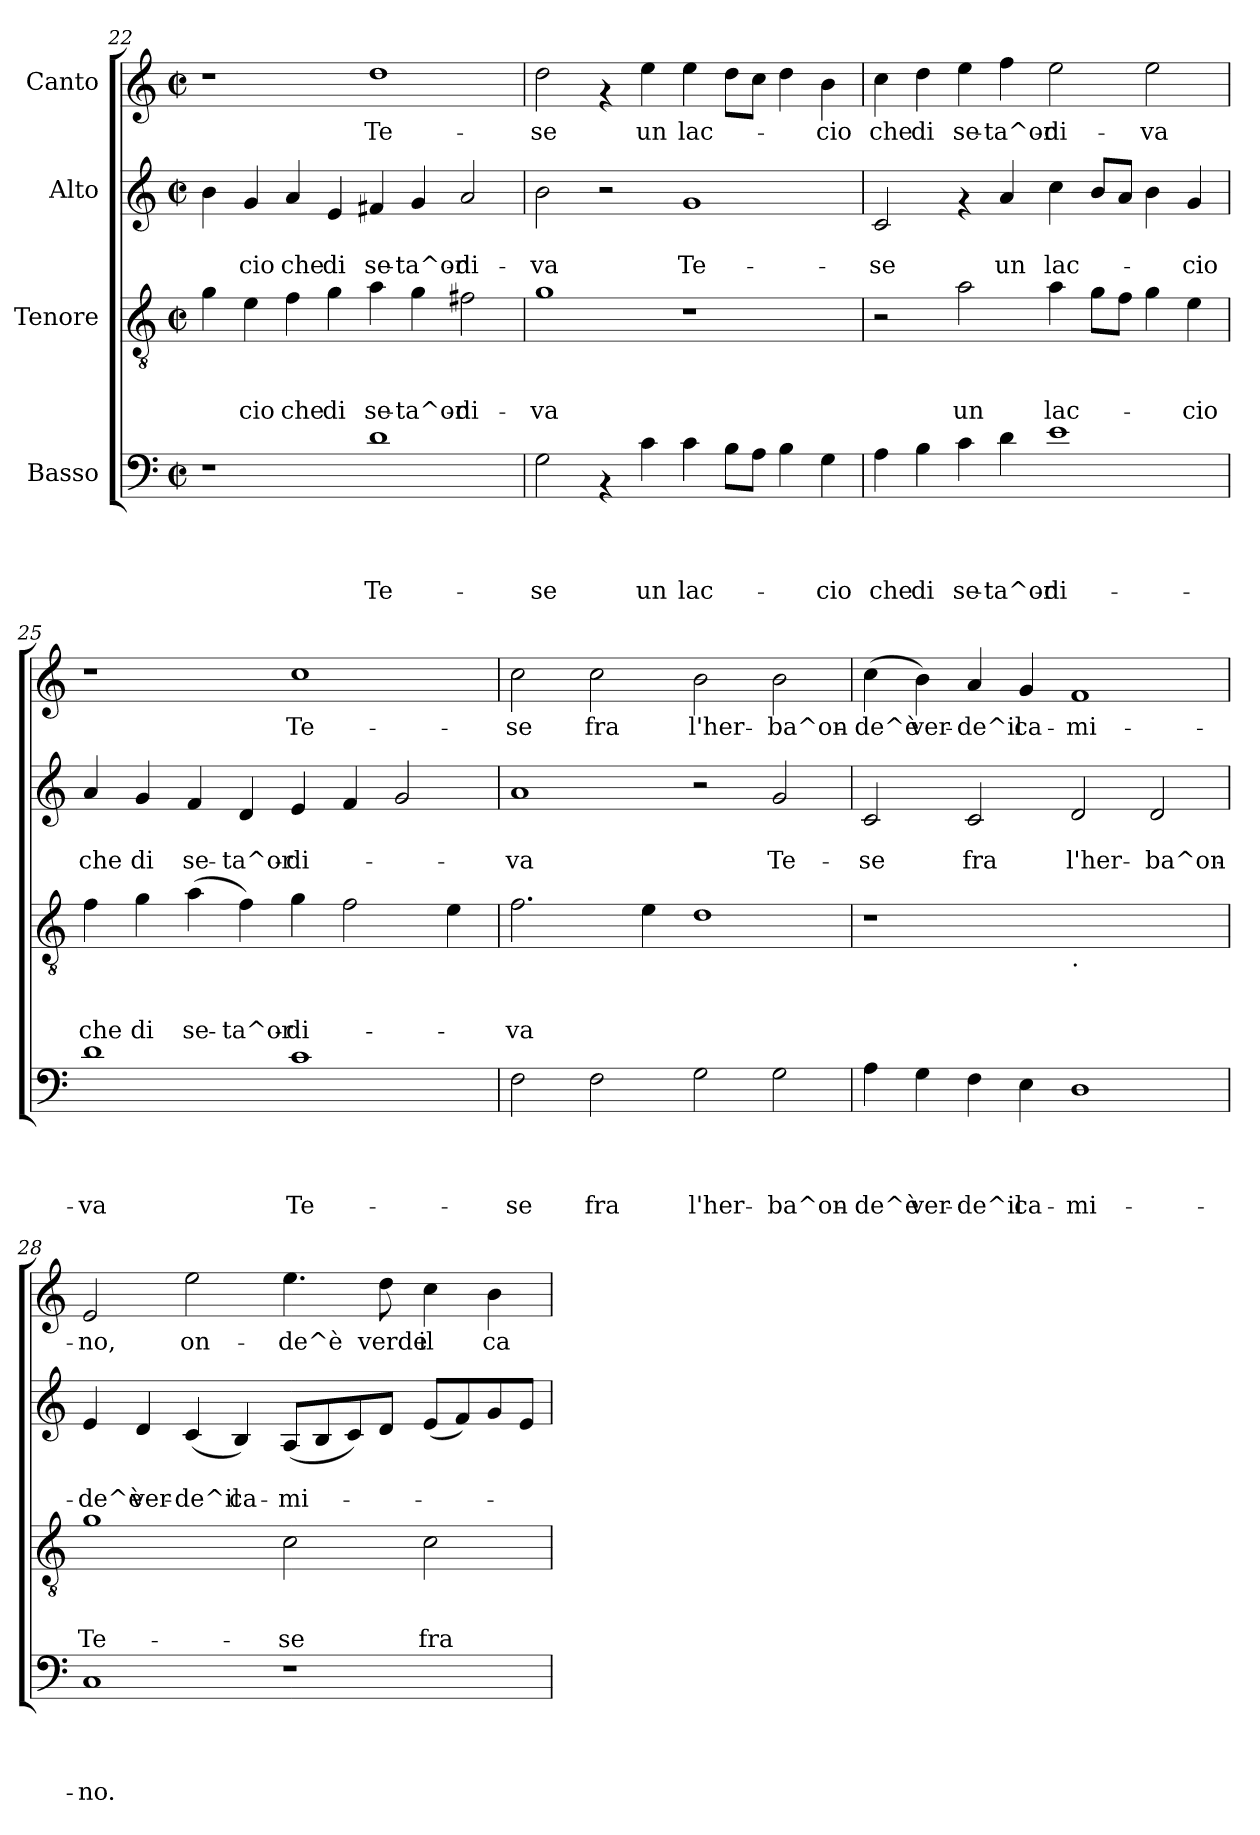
**kern	**text	**text	**text	**text	**kern	**text	**text	**text	**kern	**text	**text	**kern	**text
*part4	*part4	*part4	*part4	*part4	*part3	*part3	*part3	*part3	*part2	*part2	*part2	*part1	*part1
*staff4	*staff4	*staff4	*staff4	*staff4	*staff3	*staff3	*staff3	*staff3	*staff2	*staff2	*staff2	*staff1	*staff1
*I"Basso	*	*	*	*	*I"Tenore	*	*	*	*I"Alto	*	*	*I"Canto	*
*clefF4	*	*	*	*	*clefGv2	*	*	*	*clefG2	*	*	*clefG2	*
*k[]	*	*	*	*	*k[]	*	*	*	*k[]	*	*	*k[]	*
*C:	*	*	*	*	*C:	*	*	*	*C:	*	*	*C:	*
*M2/2	*	*	*	*	*M2/2	*	*	*	*M2/2	*	*	*M2/2	*
*met(c|)	*	*	*	*	*met(c|)	*	*	*	*met(c|)	*	*	*met(c|)	*
=22	=22	=22	=22	=22	=22	=22	=22	=22	=22	=22	=22	=22	=22
1r	.	.	.	.	4g\	.	.	.	4b\	.	.	1r	.
!	!	!	!	!	!	!	!	!LO:LY:b	!	!	!LO:LY:b	!	!
.	.	.	.	.	4e\	.	.	-cio	4g/	.	-cio	.	.
!	!	!	!	!	!	!	!	!LO:LY:b	!	!	!LO:LY:b	!	!
.	.	.	.	.	4f\	.	.	che	4a/	.	che	.	.
!	!	!	!	!	!	!	!	!LO:LY:b	!	!	!LO:LY:b	!	!
.	.	.	.	.	4g\	.	.	di	4e/	.	di	.	.
!	!	!	!	!LO:LY:b	!	!	!	!LO:LY:b	!	!	!LO:LY:b	!	!LO:LY:b
1d	.	.	.	Te-	4a\	.	.	se-	4f#X/	.	se-	1dd	Te-
!	!	!	!	!	!	!	!	!LO:LY:b	!	!	!LO:LY:b	!	!
.	.	.	.	.	4g\	.	.	-ta^or-	4g/	.	-ta^or-	.	.
!	!	!	!	!	!	!	!	!LO:LY:b	!	!	!LO:LY:b	!	!
.	.	.	.	.	2f#X\	.	.	-di-	2a/	.	-di-	.	.
=23	=23	=23	=23	=23	=23	=23	=23	=23	=23	=23	=23	=23	=23
!	!	!	!	!LO:LY:b	!	!	!	!LO:LY:b	!	!	!LO:LY:b	!	!LO:LY:b
2G\	.	.	.	-se	1g	.	.	-va	2b\	.	-va	2dd\	-se
4rAA	.	.	.	.	.	.	.	.	2r	.	.	4rf	.
!	!	!	!	!LO:LY:b	!	!	!	!	!	!	!	!	!LO:LY:b
4c\	.	.	.	un	.	.	.	.	.	.	.	4ee\	un
!	!	!	!	!LO:LY:b	!	!	!	!	!	!	!LO:LY:b	!	!LO:LY:b
4c\	.	.	.	lac-	1r	.	.	.	1g	.	Te-	4ee\	lac-
8B\L	.	.	.	.	.	.	.	.	.	.	.	8dd\L	.
8A\J	.	.	.	.	.	.	.	.	.	.	.	8cc\J	.
4B\	.	.	.	.	.	.	.	.	.	.	.	4dd\	.
!	!	!	!	!LO:LY:b	!	!	!	!	!	!	!	!	!LO:LY:b
4G\	.	.	.	-cio	.	.	.	.	.	.	.	4b\	-cio
=24	=24	=24	=24	=24	=24	=24	=24	=24	=24	=24	=24	=24	=24
!	!	!	!	!LO:LY:b	!	!	!	!	!	!	!LO:LY:b	!	!LO:LY:b
4A\	.	.	.	che	2r	.	.	.	2c/	.	-se	4cc\	che
!	!	!	!	!LO:LY:b	!	!	!	!	!	!	!	!	!LO:LY:b
4B\	.	.	.	di	.	.	.	.	.	.	.	4dd\	di
!	!	!	!	!LO:LY:b	!	!	!	!LO:LY:b	!	!	!	!	!LO:LY:b
4c\	.	.	.	se-	2a\	.	.	un	4rf	.	.	4ee\	se-
!	!	!	!	!LO:LY:b	!	!	!	!	!	!	!LO:LY:b	!	!LO:LY:b
4d\	.	.	.	-ta^or-	.	.	.	.	4a/	.	un	4ff\	-ta^or-
!	!	!	!	!LO:LY:b	!	!	!	!LO:LY:b	!	!	!LO:LY:b	!	!LO:LY:b
1e	.	.	.	-di-	4a\	.	.	lac-	4cc\	.	lac-	2ee\	-di-
.	.	.	.	.	8g\L	.	.	.	8b/L	.	.	.	.
.	.	.	.	.	8f\J	.	.	.	8a/J	.	.	.	.
!	!	!	!	!	!	!	!	!	!	!	!	!	!LO:LY:b
.	.	.	.	.	4g\	.	.	.	4b\	.	.	2ee\	-va
!	!	!	!	!	!	!	!	!LO:LY:b	!	!	!LO:LY:b	!	!
.	.	.	.	.	4e\	.	.	-cio	4g/	.	-cio	.	.
!!LO:PB:g=z
=25	=25	=25	=25	=25	=25	=25	=25	=25	=25	=25	=25	=25	=25
!	!	!	!	!LO:LY:b	!	!	!	!LO:LY:b	!	!	!LO:LY:b	!	!
1d	.	.	.	-va	4f\	.	.	che	4a/	.	che	1r	.
!	!	!	!	!	!	!	!	!LO:LY:b	!	!	!LO:LY:b	!	!
.	.	.	.	.	4g\	.	.	di	4g/	.	di	.	.
!	!	!	!	!	!	!	!	!LO:LY:b	!	!	!LO:LY:b	!	!
.	.	.	.	.	(>4a\	.	.	se-	4f/	.	se-	.	.
!	!	!	!	!	!	!	!	!LO:LY:b	!	!	!LO:LY:b	!	!
.	.	.	.	.	4f\)	.	.	-ta^or-	4d/	.	-ta^or-	.	.
!	!	!	!	!LO:LY:b	!	!	!	!LO:LY:b	!	!	!LO:LY:b	!	!LO:LY:b
1c	.	.	.	Te-	4g\	.	.	-di-	4e/	.	-di-	1cc	Te-
.	.	.	.	.	2f\	.	.	.	4f/	.	.	.	.
.	.	.	.	.	.	.	.	.	2g/	.	.	.	.
.	.	.	.	.	4e\	.	.	.	.	.	.	.	.
=26	=26	=26	=26	=26	=26	=26	=26	=26	=26	=26	=26	=26	=26
!	!	!	!	!LO:LY:b	!	!	!	!LO:LY:b	!	!	!LO:LY:b	!	!LO:LY:b
2F\	.	.	.	-se	2.f\	.	.	-va	1a	.	-va	2cc\	-se
!	!	!	!	!LO:LY:b	!	!	!	!	!	!	!	!	!LO:LY:b
2F\	.	.	.	fra	.	.	.	.	.	.	.	2cc\	fra
.	.	.	.	.	4e\	.	.	.	.	.	.	.	.
!	!	!	!	!LO:LY:b	!	!	!	!	!	!	!	!	!LO:LY:b
2G\	.	.	.	l'her-	1d	.	.	.	2r	.	.	2b\	l'her-
!	!	!	!	!LO:LY:b	!	!	!	!	!	!	!LO:LY:b	!	!LO:LY:b
2G\	.	.	.	-ba^on-	.	.	.	.	2g/	.	Te-	2b\	-ba^on-
=27	=27	=27	=27	=27	=27	=27	=27	=27	=27	=27	=27	=27	=27
!	!	!	!	!LO:LY:b	!	!	!	!	!	!	!LO:LY:b	!	!LO:LY:b
4A\	.	.	.	-de^è	1r	.	.	.	2c/	.	-se	(<4cc\	-de^è
!	!	!	!	!LO:LY:b	!	!	!	!	!	!	!	!	!LO:LY:b
4G\	.	.	.	ver-	.	.	.	.	.	.	.	4b\)	ver-
!	!	!	!	!LO:LY:b	!	!	!	!	!	!	!LO:LY:b	!	!LO:LY:b
4F\	.	.	.	-de^il	.	.	.	.	2c/	.	fra	4a/	-de^il
!	!	!	!	!LO:LY:b	!	!	!	!	!	!	!	!	!LO:LY:b
4E\	.	.	.	ca-	.	.	.	.	.	.	.	4g/	ca-
!	!	!	!	!	!LO:TX:b:t=.	!	!	!	!	!	!	!	!
!	!	!	!	!LO:LY:b	!	!	!	!	!	!	!LO:LY:b	!	!LO:LY:b
1D	.	.	.	-mi-	1ryy	.	.	.	2d/	.	l'her-	1f	-mi-
!	!	!	!	!	!	!	!	!	!	!	!LO:LY:b	!	!
.	.	.	.	.	.	.	.	.	2d/	.	-ba^on-	.	.
=28	=28	=28	=28	=28	=28	=28	=28	=28	=28	=28	=28	=28	=28
!	!	!	!	!LO:LY:b	!	!	!	!LO:LY:b	!	!	!LO:LY:b	!	!LO:LY:b
1C	.	.	.	-no.	1g	.	.	Te-	4e/	.	-de^è	2e/	-no,
!	!	!	!	!	!	!	!	!	!	!	!LO:LY:b	!	!
.	.	.	.	.	.	.	.	.	4d/	.	ver-	.	.
!	!	!	!	!	!	!	!	!	!	!	!LO:LY:b	!	!LO:LY:b
.	.	.	.	.	.	.	.	.	(<4c/	.	-de^il	2ee\	on-
!	!	!	!	!	!	!	!	!	!	!	!LO:LY:b	!	!
.	.	.	.	.	.	.	.	.	4B/)	.	ca-	.	.
!	!	!	!	!	!	!	!	!LO:LY:b	!	!	!LO:LY:b	!	!LO:LY:b
1r	.	.	.	.	2c\	.	.	-se	(>8A/L	.	-mi-	4.ee\	-de^è
.	.	.	.	.	.	.	.	.	8B/	.	.	.	.
.	.	.	.	.	.	.	.	.	8c/)	.	.	.	.
!	!	!	!	!	!	!	!	!	!	!	!	!	!LO:LY:b
.	.	.	.	.	.	.	.	.	8d/J	.	.	8dd\	verde
!	!	!	!	!	!	!	!	!LO:LY:b	!	!	!	!	!LO:LY:b
.	.	.	.	.	2c\	.	.	fra	(>8e/L	.	.	4cc\	il
.	.	.	.	.	.	.	.	.	8f/)	.	.	.	.
!	!	!	!	!	!	!	!	!	!	!	!	!	!LO:LY:b
.	.	.	.	.	.	.	.	.	8g/	.	.	4b\	ca-
.	.	.	.	.	.	.	.	.	8e/J	.	.	.	.
=	=	=	=	=	=	=	=	=	=	=	=	=	=
*-	*-	*-	*-	*-	*-	*-	*-	*-	*-	*-	*-	*-	*-
